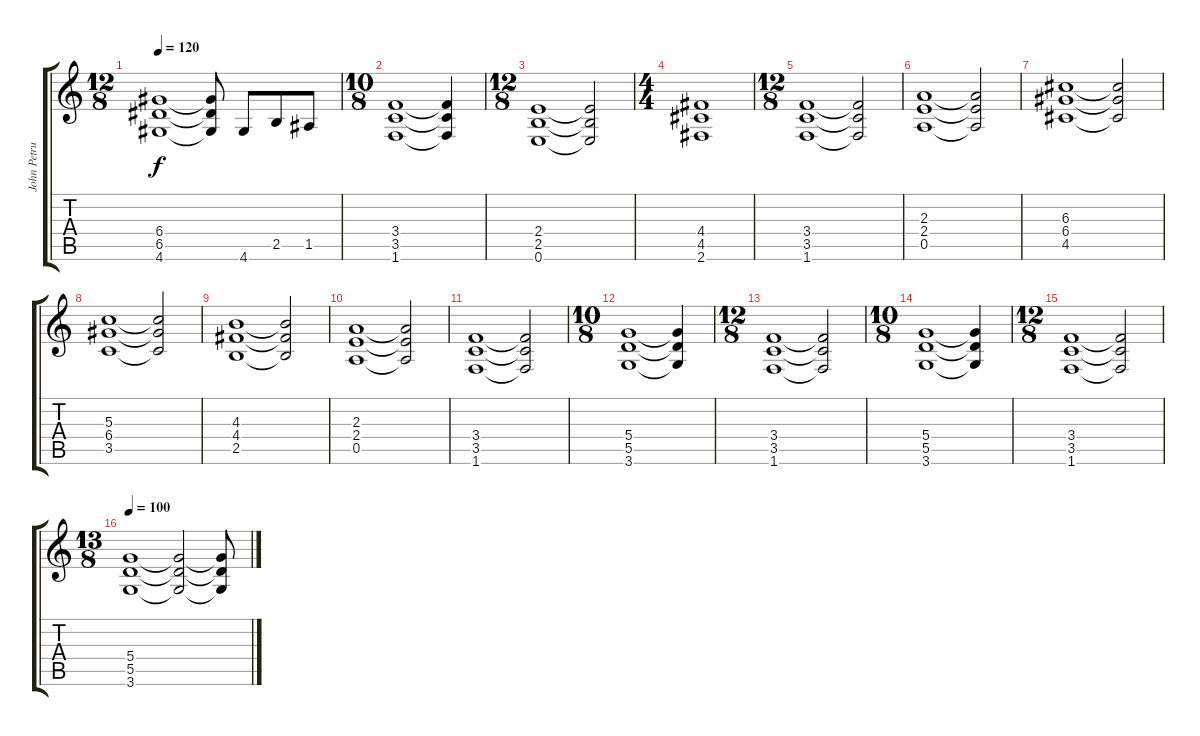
\track ("John Petrucci Lead Guitar" "John Petru") {instrument distortionguitar}
\staff {score tabs}
\tuning (E4 B3 G3 D3 A2 E2) {hide}
\ts (12 8)
\tempo 120
\clef g2
\ks c
(6.4 6.5 4.6).1{dy f} (6.4{t} 6.5{t} 4.6{t}).8 4.6.8 2.5.8 1.5.8 |
\ts (10 8)
(3.4 3.5 1.6).1 (3.4{t} 3.5{t} 1.6{t}).4 |
\ts (12 8)
(2.4 2.5 0.6).1 (2.4{t} 2.5{t} 0.6{t}).2 |
\ts (4 4)
(4.4 4.5 2.6).1 |
\ts (12 8)
(3.4 3.5 1.6).1 (3.4{t} 3.5{t} 1.6{t}).2 |
(2.3 2.4 0.5).1 (2.3{t} 2.4{t} 0.5{t}).2 |
(6.3 6.4 4.5).1 (6.3{t} 6.4{t} 4.5{t}).2 |
(5.3 6.4 3.5).1 (5.3{t} 6.4{t} 3.5{t}).2 |
(4.3 4.4 2.5).1 (4.3{t} 4.4{t} 2.5{t}).2 |
(2.3 2.4 0.5).1 (2.3{t} 2.4{t} 0.5{t}).2 |
(3.4 3.5 1.6).1 (3.4{t} 3.5{t} 1.6{t}).2 |
\ts (10 8)
(5.4 5.5 3.6).1 (5.4{t} 5.5{t} 3.6{t}).4 |
\ts (12 8)
(3.4 3.5 1.6).1 (3.4{t} 3.5{t} 1.6{t}).2 |
\ts (10 8)
(5.4 5.5 3.6).1 (5.4{t} 5.5{t} 3.6{t}).4 |
\ts (12 8)
(3.4 3.5 1.6).1 (3.4{t} 3.5{t} 1.6{t}).2 |
\ts (13 8)
\tempo 100
(5.4 5.5 3.6).1 (5.4{t} 5.5{t} 3.6{t}).2 (5.4{t} 5.5{t} 3.6{t}).8
